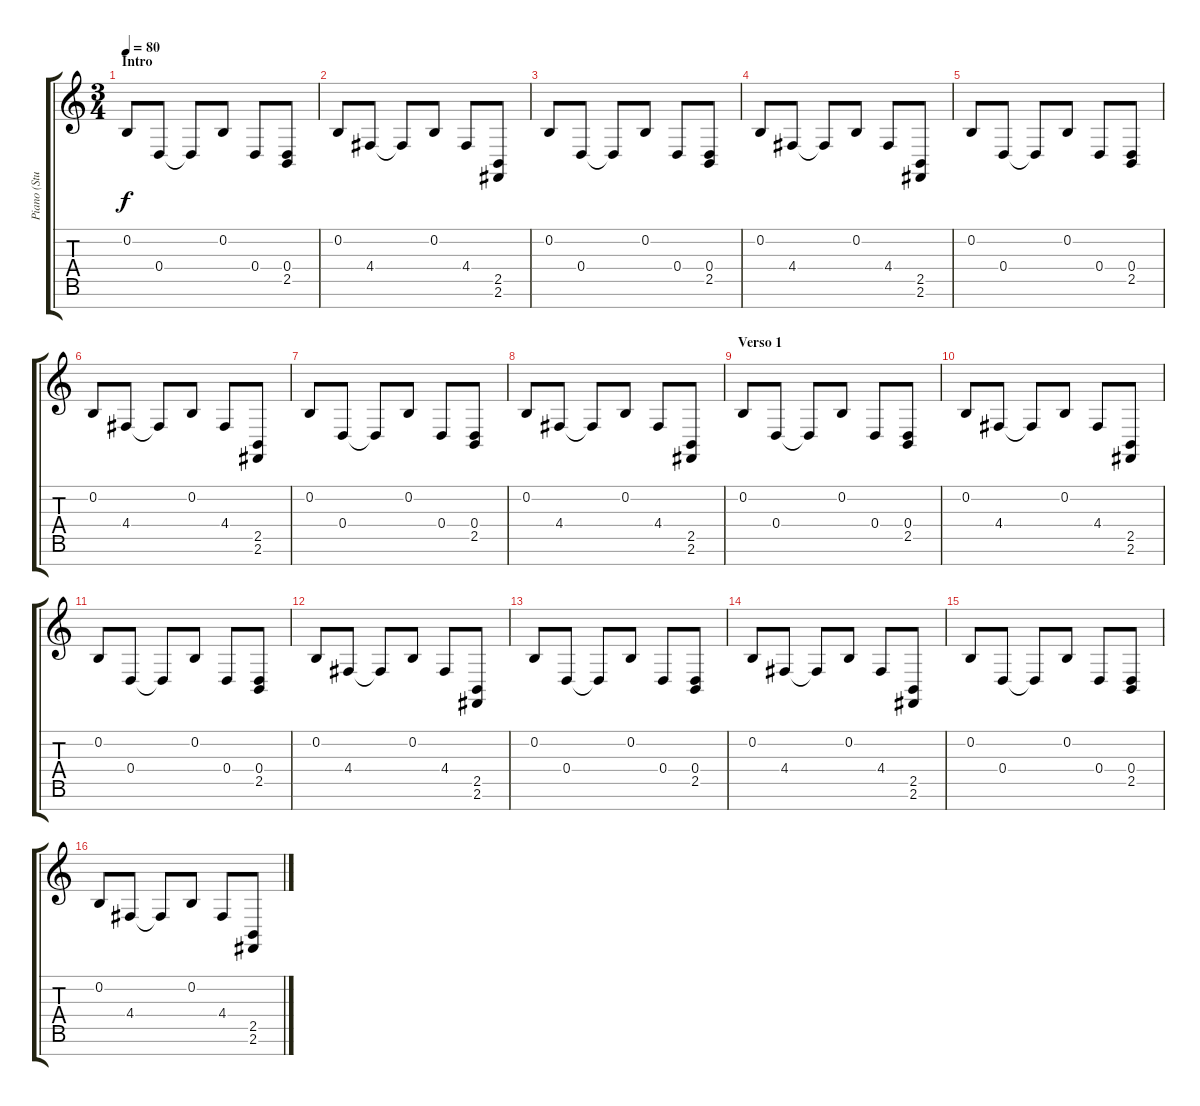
\track ("Piano (Studio)" "Piano (Stu") {instrument acousticgrandpiano}
\staff {score tabs}
\tuning (E4 B3 G3 D3 A2 E2 B1) {hide}
\ts (3 4)
\section ("" "Intro")
\tempo 80
\clef g2
\ks c
0.2.8{dy f instrument acousticgrandpiano} 0.4.8 0.4{t}.8 0.2.8 0.4.8 (0.4 2.5).8 |
0.2.8 4.4.8 4.4{t}.8 0.2.8 4.4.8 (2.5 2.6).8 |
0.2.8 0.4.8 0.4{t}.8 0.2.8 0.4.8 (0.4 2.5).8 |
0.2.8 4.4.8 4.4{t}.8 0.2.8 4.4.8 (2.5 2.6).8 |
0.2.8 0.4.8 0.4{t}.8 0.2.8 0.4.8 (0.4 2.5).8 |
0.2.8 4.4.8 4.4{t}.8 0.2.8 4.4.8 (2.5 2.6).8 |
0.2.8 0.4.8 0.4{t}.8 0.2.8 0.4.8 (0.4 2.5).8 |
0.2.8 4.4.8 4.4{t}.8 0.2.8 4.4.8 (2.5 2.6).8 |
\section ("" "Verso 1")
0.2.8 0.4.8 0.4{t}.8 0.2.8 0.4.8 (0.4 2.5).8 |
0.2.8 4.4.8 4.4{t}.8 0.2.8 4.4.8 (2.5 2.6).8 |
0.2.8 0.4.8 0.4{t}.8 0.2.8 0.4.8 (0.4 2.5).8 |
0.2.8 4.4.8 4.4{t}.8 0.2.8 4.4.8 (2.5 2.6).8 |
0.2.8 0.4.8 0.4{t}.8 0.2.8 0.4.8 (0.4 2.5).8 |
0.2.8 4.4.8 4.4{t}.8 0.2.8 4.4.8 (2.5 2.6).8 |
0.2.8 0.4.8 0.4{t}.8 0.2.8 0.4.8 (0.4 2.5).8 |
0.2.8 4.4.8 4.4{t}.8 0.2.8 4.4.8 (2.5 2.6).8
